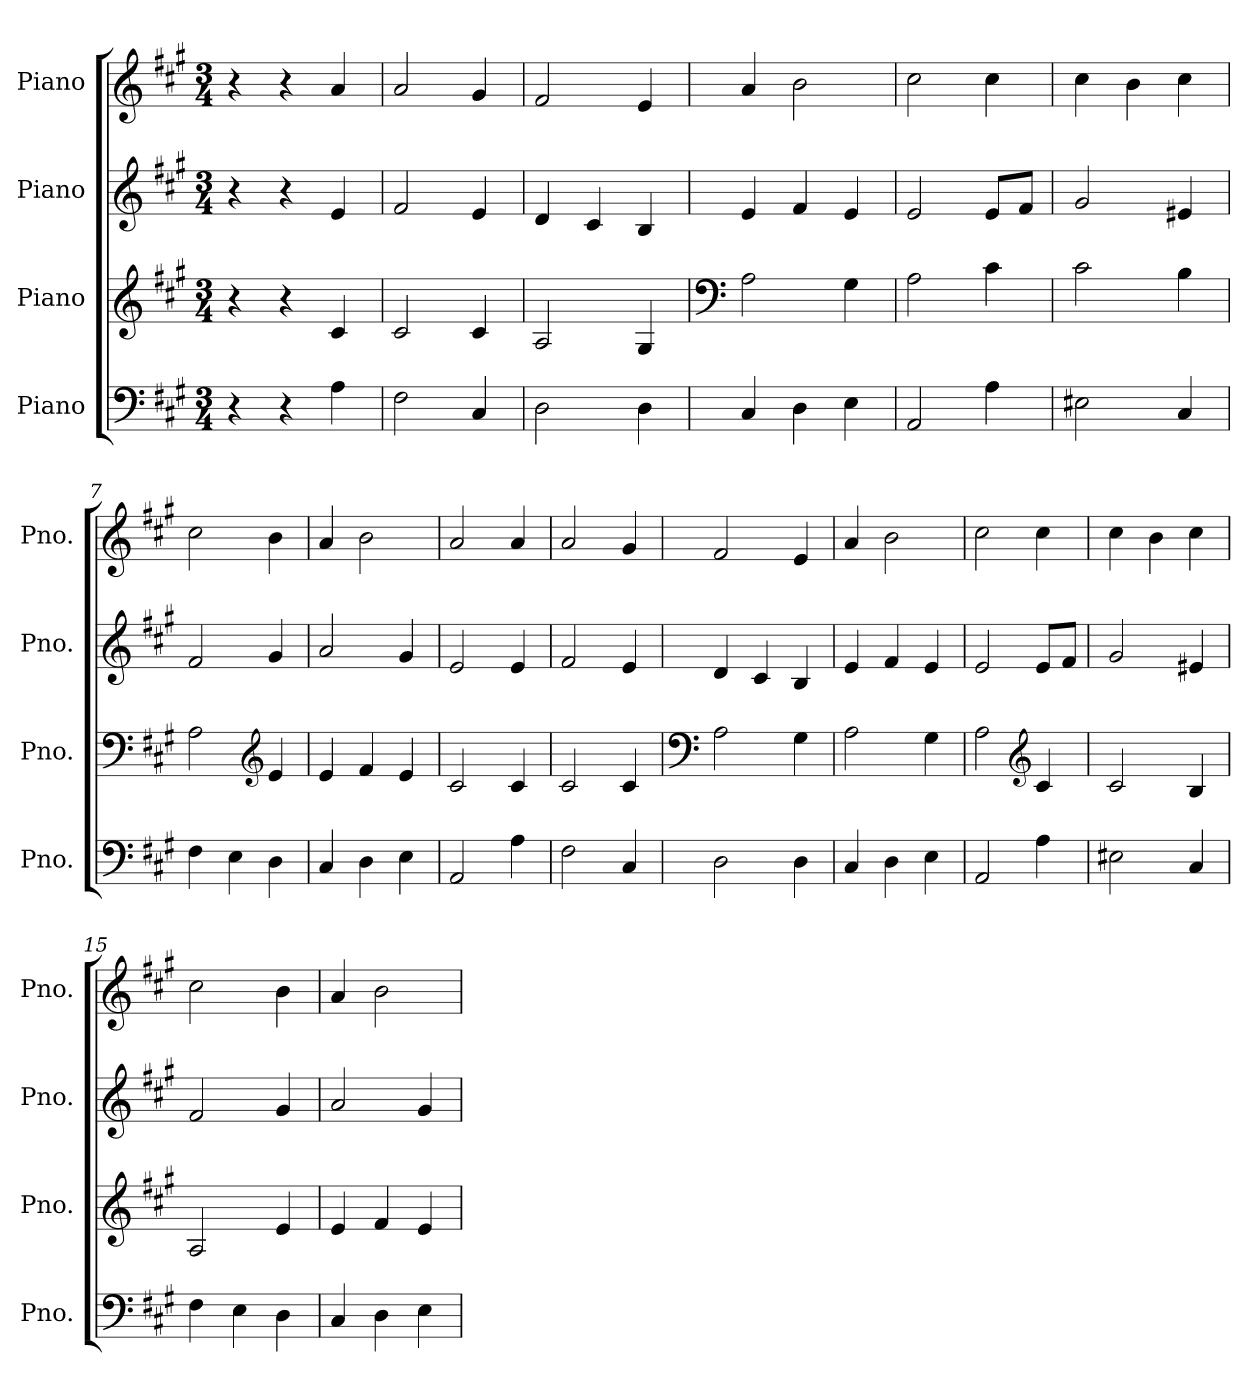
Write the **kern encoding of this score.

**kern	**kern	**kern	**kern
*part4	*part3	*part2	*part1
*staff4	*staff3	*staff2	*staff1
*I"Piano	*I"Piano	*I"Piano	*I"Piano
*I'Pno.	*I'Pno.	*I'Pno.	*I'Pno.
*clefF4	*clefG2	*clefG2	*clefG2
*k[f#c#g#]	*k[f#c#g#]	*k[f#c#g#]	*k[f#c#g#]
*M3/4	*M3/4	*M3/4	*M3/4
*MM96	*MM96	*MM96	*MM96
=1	=1	=1	=1
4r	4r	4r	4r
4r	4r	4r	4r
4A\	4c#/	4e/	4a/
=2	=2	=2	=2
2F#\	2c#/	2f#/	2a/
4C#/	4c#/	4e/	4g#/
=3	=3	=3	=3
2D\	2A/	4d/	2f#/
.	.	4c#/	.
4D\	4G#/	4B/	4e/
=4	=4	=4	=4
*	*clefF4	*	*
4C#/	2A\	4e/	4a/
4D\	.	4f#/	2b\
4E\	4G#\	4e/	.
=5	=5	=5	=5
2AA/	2A\	2e/	2cc#\
4A\	4c#\	8e/L	4cc#\
.	.	8f#/J	.
=6	=6	=6	=6
2E#X\	2c#\	2g#/	4cc#\
.	.	.	4b\
4C#/	4B\	4e#X/	4cc#\
=7	=7	=7	=7
4F#\	2A\	2f#/	2cc#\
4E\	.	.	.
*	*clefG2	*	*
4D\	4e/	4g#/	4b\
=8	=8	=8	=8
4C#/	4e/	2a/	4a/
4D\	4f#/	.	2b\
4E\	4e/	4g#/	.
=9	=9	=9	=9
2AA/	2c#/	2e/	2a/
4A\	4c#/	4e/	4a/
!!LO:LB:g=z
=10	=10	=10	=10
2F#\	2c#/	2f#/	2a/
4C#/	4c#/	4e/	4g#/
=11	=11	=11	=11
*	*clefF4	*	*
2D\	2A\	4d/	2f#/
.	.	4c#/	.
4D\	4G#\	4B/	4e/
=12	=12	=12	=12
4C#/	2A\	4e/	4a/
4D\	.	4f#/	2b\
4E\	4G#\	4e/	.
=13	=13	=13	=13
2AA/	2A\	2e/	2cc#\
*	*clefG2	*	*
4A\	4c#/	8e/L	4cc#\
.	.	8f#/J	.
=14	=14	=14	=14
2E#X\	2c#/	2g#/	4cc#\
.	.	.	4b\
4C#/	4B/	4e#X/	4cc#\
=15	=15	=15	=15
4F#\	2A/	2f#/	2cc#\
4E\	.	.	.
4D\	4e/	4g#/	4b\
=16	=16	=16	=16
4C#/	4e/	2a/	4a/
4D\	4f#/	.	2b\
4E\	4e/	4g#/	.
=	=	=	=
*-	*-	*-	*-
